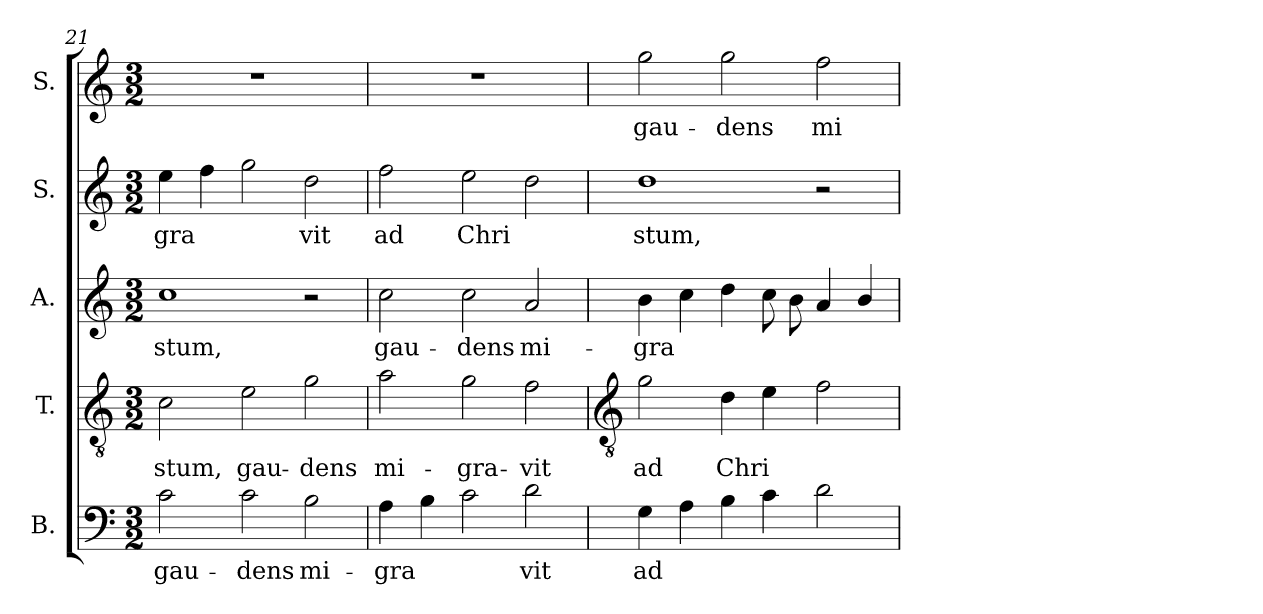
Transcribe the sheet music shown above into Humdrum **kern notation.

**kern	**text	**kern	**text	**kern	**text	**kern	**text	**kern	**text
*part5	*part5	*part4	*part4	*part3	*part3	*part2	*part2	*part1	*part1
*staff5	*staff5	*staff4	*staff4	*staff3	*staff3	*staff2	*staff2	*staff1	*staff1
*I"B.	*	*I"T.	*	*I"A.	*	*I"S.	*	*I"S.	*
*clefF4	*	*clefGv2	*	*clefG2	*	*clefG2	*	*clefG2	*
*k[]	*	*k[]	*	*k[]	*	*k[]	*	*k[]	*
*C:	*	*C:	*	*C:	*	*C:	*	*C:	*
*M3/2	*	*M3/2	*	*M3/2	*	*M3/2	*	*M3/2	*
=21	=21	=21	=21	=21	=21	=21	=21	=21	=21
!	!LO:LY:b	!	!LO:LY:b	!	!LO:LY:b	!	!LO:LY:b	!LO:N:vis=1	!
2c	gau-	2c	stum,	1cc	stum,	4ee	-gra	1.r	.
.	.	.	.	.	.	4ff	.	.	.
!	!LO:LY:b	!	!LO:LY:b	!	!	!	!	!	!
2c	-dens	2e	gau-	.	.	2gg	.	.	.
!	!LO:LY:b	!	!LO:LY:b	!	!	!	!LO:LY:b	!	!
2B	mi-	2g	-dens	2r	.	2dd	vit	.	.
=22	=22	=22	=22	=22	=22	=22	=22	=22	=22
!	!LO:LY:b	!	!LO:LY:b	!	!LO:LY:b	!	!LO:LY:b	!LO:N:vis=1	!
4A	-gra	2a	mi-	2cc	gau-	2ff	ad	1.r	.
4B	.	.	.	.	.	.	.	.	.
!	!	!	!LO:LY:b	!	!LO:LY:b	!	!LO:LY:b	!	!
2c	.	2g	-gra-	2cc	-dens	2ee	Chri	.	.
!	!LO:LY:b	!	!LO:LY:b	!	!LO:LY:b	!	!	!	!
2d	vit	2f	-vit	2a	mi-	2dd	.	.	.
!!LO:LB:g=z
=23	=23	=23	=23	=23	=23	=23	=23	=23	=23
*	*	*clefGv2	*	*	*	*	*	*	*
!	!LO:LY:b	!	!LO:LY:b	!	!LO:LY:b	!	!LO:LY:b	!	!LO:LY:b
4G	ad	2g	ad	4b	-gra	1dd	stum,	2gg	gau-
4A	.	.	.	4cc	.	.	.	.	.
!	!	!	!LO:LY:b	!	!	!	!	!	!LO:LY:b
4B	.	4d	Chri	4dd	.	.	.	2gg	-dens
4c	.	4e	.	8cc	.	.	.	.	.
.	.	.	.	8b	.	.	.	.	.
!	!	!	!	!	!	!	!	!	!LO:LY:b
2d	.	2f	.	4a	.	2r	.	2ff	mi-
.	.	.	.	4b/	.	.	.	.	.
=	=	=	=	=	=	=	=	=	=
*-	*-	*-	*-	*-	*-	*-	*-	*-	*-
